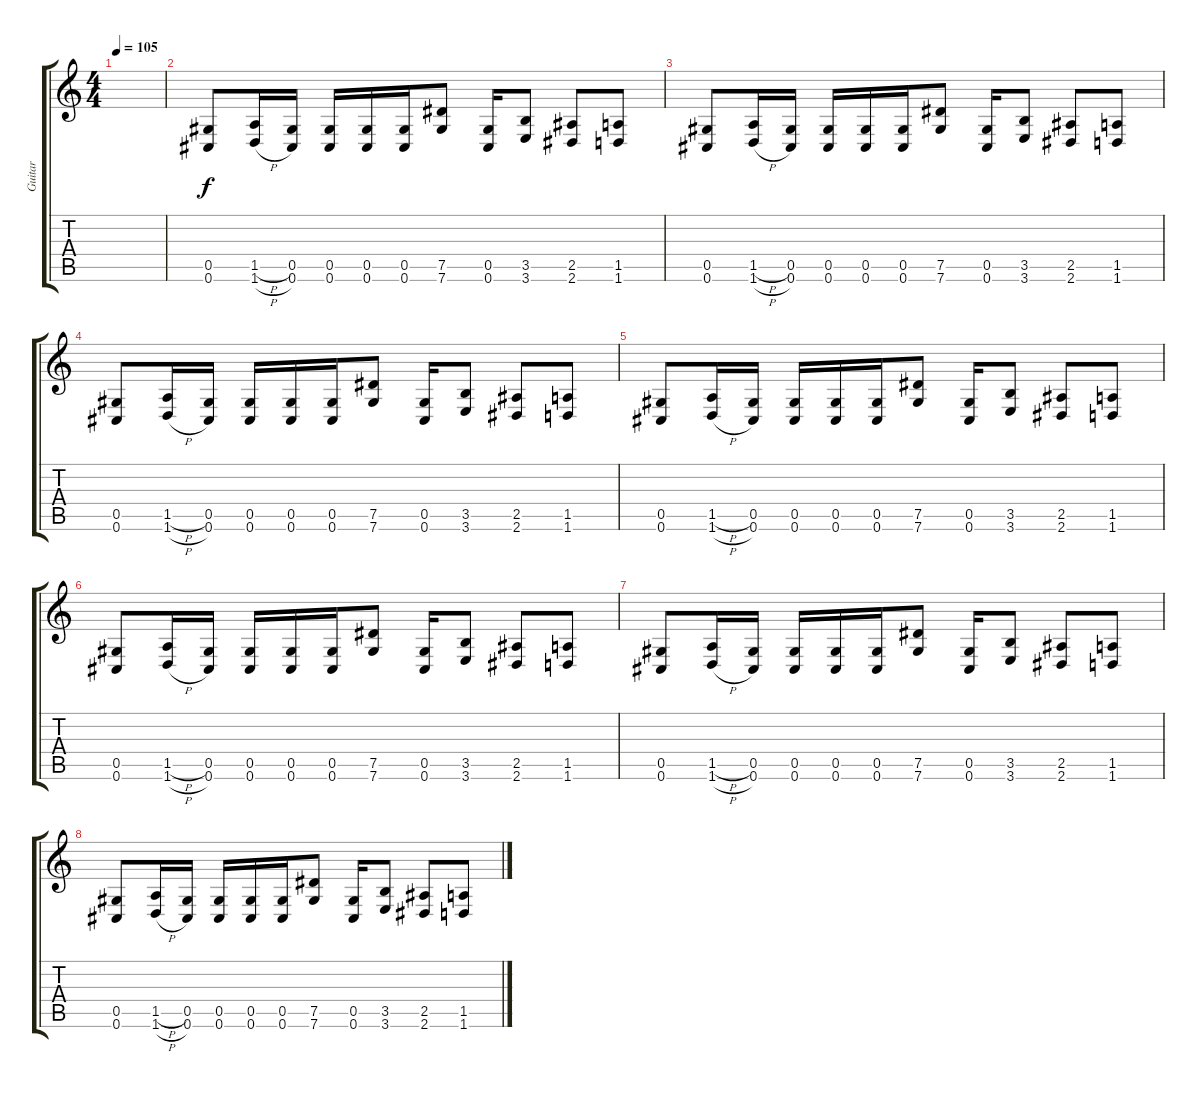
\track ("Guitar" "Guitar") {instrument distortionguitar}
\staff {score tabs}
\tuning (Eb4 Bb3 Gb3 Db3 Ab2 Db2) {hide}
\ts (4 4)
\tempo 105
\clef g2
\ks c
|
(0.5 0.6).8 (1.5{h} 1.6{h}).16 (0.5 0.6).16 (0.5 0.6).16 (0.5 0.6).16 (0.5 0.6).16 (7.5 7.6).8 (0.5 0.6).16 (3.5 3.6).8 (2.5 2.6).8 (1.5 1.6).8 |
(0.5 0.6).8 (1.5{h} 1.6{h}).16 (0.5 0.6).16 (0.5 0.6).16 (0.5 0.6).16 (0.5 0.6).16 (7.5 7.6).8 (0.5 0.6).16 (3.5 3.6).8 (2.5 2.6).8 (1.5 1.6).8 |
(0.5 0.6).8 (1.5{h} 1.6{h}).16 (0.5 0.6).16 (0.5 0.6).16 (0.5 0.6).16 (0.5 0.6).16 (7.5 7.6).8 (0.5 0.6).16 (3.5 3.6).8 (2.5 2.6).8 (1.5 1.6).8 |
(0.5 0.6).8 (1.5{h} 1.6{h}).16 (0.5 0.6).16 (0.5 0.6).16 (0.5 0.6).16 (0.5 0.6).16 (7.5 7.6).8 (0.5 0.6).16 (3.5 3.6).8 (2.5 2.6).8 (1.5 1.6).8 |
(0.5 0.6).8 (1.5{h} 1.6{h}).16 (0.5 0.6).16 (0.5 0.6).16 (0.5 0.6).16 (0.5 0.6).16 (7.5 7.6).8 (0.5 0.6).16 (3.5 3.6).8 (2.5 2.6).8 (1.5 1.6).8 |
(0.5 0.6).8 (1.5{h} 1.6{h}).16 (0.5 0.6).16 (0.5 0.6).16 (0.5 0.6).16 (0.5 0.6).16 (7.5 7.6).8 (0.5 0.6).16 (3.5 3.6).8 (2.5 2.6).8 (1.5 1.6).8 |
(0.5 0.6).8 (1.5{h} 1.6{h}).16 (0.5 0.6).16 (0.5 0.6).16 (0.5 0.6).16 (0.5 0.6).16 (7.5 7.6).8 (0.5 0.6).16 (3.5 3.6).8 (2.5 2.6).8 (1.5 1.6).8
